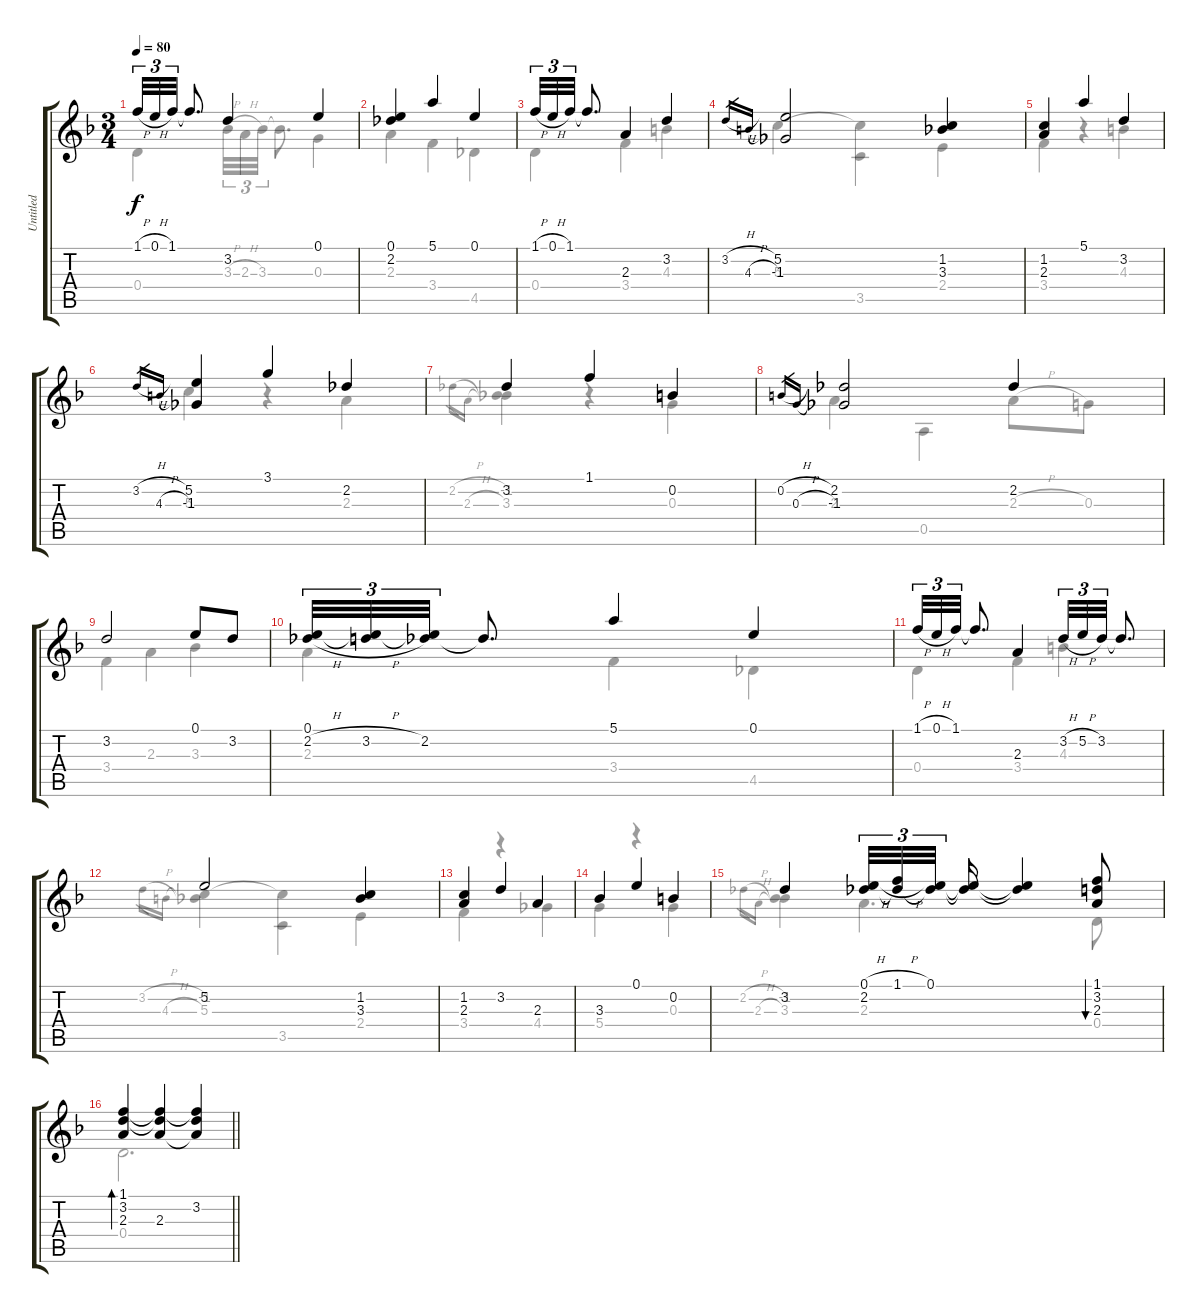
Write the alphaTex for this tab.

\track ("Untitled" "Untitled") {instrument acousticguitarnylon}
\staff {score tabs}
\tuning (E4 B3 G3 D3 A2 E2) {hide}
\voice
\ts (3 4)
\tempo 80
\clef g2
\ks f
1.1{h}.32{tu (3 2) dy f} 0.1{h}.32{tu (3 2)} 1.1.32{tu (3 2)} 1.1{t}.8{d} 3.2.4 0.1.4 |
(0.1 2.2).4 5.1.4 0.1.4 |
1.1{h}.32{tu (3 2)} 0.1{h}.32{tu (3 2)} 1.1.32{tu (3 2)} 1.1{t}.8{d} 2.3.4 3.2.4 |
3.2{h}.16{gr} 4.3{h}.16{gr} (5.2 -1.3).2 (1.2 3.3).4 |
(1.2 2.3).4 5.1.4 3.2.4 |
3.2{h}.16{gr} 4.3{h}.16{gr} (5.2 -1.3).4 3.1.4 2.2.4 |
3.2.4 1.1.4 0.2.4 |
0.2{h}.16{gr} 0.3{h}.16{gr} (2.2 -1.3).2 2.2.4 |
3.2.2 0.1.8 3.2.8 |
(0.1 2.2{h}).32{tu (3 2)} (0.1{t} 3.2{h}).32{tu (3 2)} (0.1{t} 2.2).32{tu (3 2)} 2.2{t}.8{d} 5.1.4 0.1.4 |
1.1{h}.32{tu (3 2)} 0.1{h}.32{tu (3 2)} 1.1.32{tu (3 2)} 1.1{t}.8{d} 2.3.4 3.2{h}.32{tu (3 2)} 5.2{h}.32{tu (3 2)} 3.2.32{tu (3 2)} 3.2{t}.8{d} |
5.2.2 (1.2 3.3).4 |
(1.2 2.3).4 3.2.4 2.3.4 |
3.3.4 0.1.4 0.2.4 |
3.2.4 (0.1{h} 2.2).32{tu (3 2)} (1.1{h} 2.2{t}).32{tu (3 2)} (0.1 2.2{t}).32{tu (3 2) beam splitsecondary} (0.1{t} 2.2{t}).16 (0.1{t} 2.2{t}).4 (1.1 3.2 2.3).8{bu 30} |
\barLineRight lightlight
(1.1 3.2 2.3).4{bd 30} (1.1{t} 3.2{t} 2.3).4 (1.1{t} 3.2 2.3{t}).4
\voice
\clef g2
\ottava regular
\simile none
\ks f
0.4.4{dy f} 3.3{h}.32{tu (3 2)} 2.3{h}.32{tu (3 2)} 3.3.32{tu (3 2)} 3.3{t}.8{d} 0.3.4 |
2.3.4 3.4.4 4.5.4 |
0.4.4 3.4.4 4.3.4 |
5.3.4 (5.3{t} 3.5).4 2.4.4 |
3.4.4 r.4 4.3.4 |
5.3.4 r.4 2.3.4 |
2.2{h}.16{gr} 2.3{h}.16{gr} (-1.2 3.3).4 r.4 0.3.4 |
2.3.4 0.5.4 2.3{h}.8 0.3.8 |
3.4.4 2.3.4 3.3.4 |
2.3.4 3.4.4 4.5.4 |
0.4.4 3.4.4 4.3.4 |
3.2{h}.16{gr} 4.3{h}.16{gr} (-1.2 5.3).4 (5.3{t} 3.5).4 2.4.4 |
3.4.4 r.4 4.4.4 |
5.4.4 r.4 0.3.4 |
2.2{h}.16{gr} 2.3{h}.16{gr} (-1.2 3.3).4 2.3.4{d} 0.4.8 |
\barLineRight lightlight
0.4.2{d}
